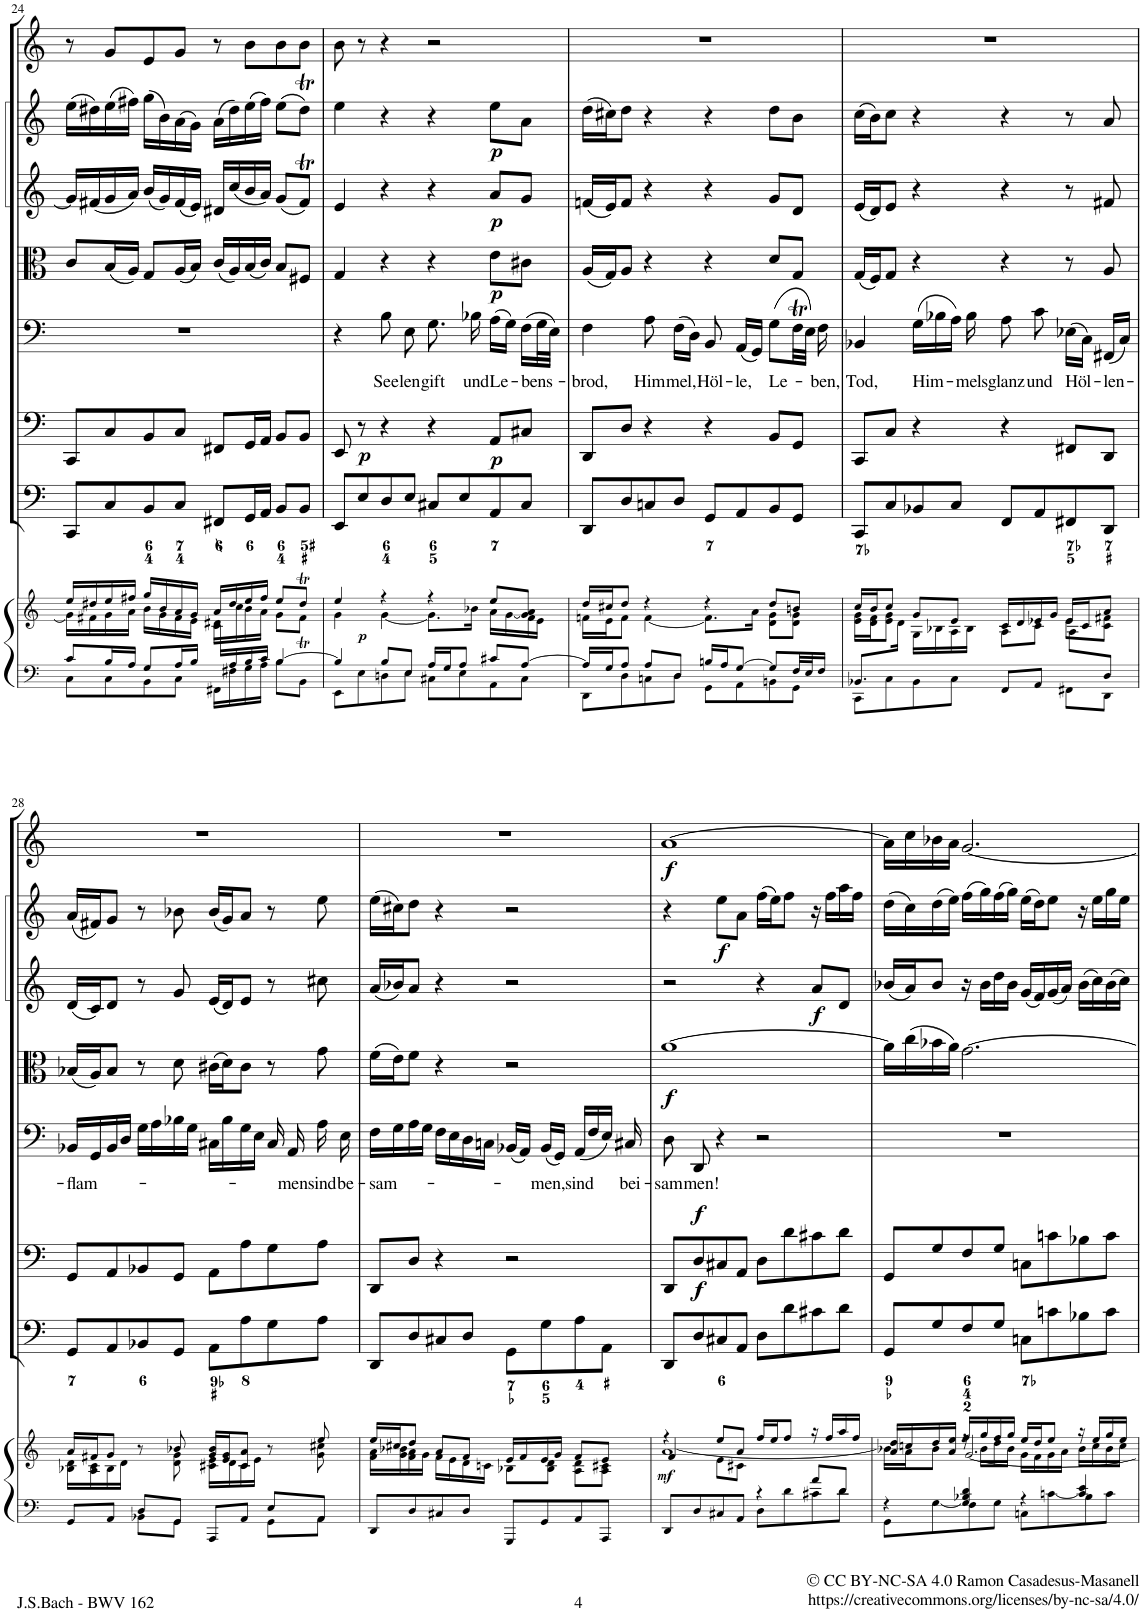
**kern	**kern	**dynam	**kern	**dynam	**kern	**dynam	**kern	**text	**kern	**dynam	**kern	**dynam	**kern	**dynam	**kern	**dynam
*part8	*part8	*part8	*part7	*part7	*part6	*part6	*part5	*part5	*part4	*part4	*part3	*part3	*part2	*part2	*part1	*part1
*staff9	*staff8	*staff8/9	*staff7	*staff7	*staff6	*staff6	*staff5	*staff5	*staff4	*staff4	*staff3	*staff3	*staff2	*staff2	*staff1	*staff1
*I"Piano reduction	*	*	*I"Continuo	*	*I"Fagotto	*	*I"Basso	*	*I"Viola	*	*I"Violino II	*	*I"Violino I	*	*I"Corno da tirarsi	*
*I'Pno	*	*	*	*	*	*	*	*	*	*	*	*	*	*	*	*
!!LO:PB:g=z
*clefF4	*clefG2	*	*clefF4	*	*clefF4	*	*clefF4	*	*clefC3	*	*clefG2	*	*clefG2	*	*clefG2	*
*	*	*	*	*	*	*	*	*	*	*	*	*	*	*	*Trd7c12	*
*k[]	*k[]	*	*k[]	*	*k[]	*	*k[]	*	*k[]	*	*k[]	*	*k[]	*	*k[]	*
*M4/4	*M4/4	*	*M4/4	*	*M4/4	*	*M4/4	*	*M4/4	*	*M4/4	*	*M4/4	*	*M4/4	*
*met(c)	*met(c)	*	*met(c)	*	*met(c)	*	*met(c)	*	*met(c)	*	*met(c)	*	*met(c)	*	*met(c)	*
=24	=24	=24	=24	=24	=24	=24	=24	=24	=24	=24	=24	=24	=24	=24	=24	=24
*^	*^	*	*	*	*	*	*	*	*	*	*	*	*	*	*	*
*	*	*	*^	*	*	*	*	*	*	*	*	*	*	*	*	*	*	*
8c/L	8C\L	16ee/LL	16g\LL]	2ryy	.	8CC/L	.	8CC/L	.	1r	.	8c/L	.	16g/LL]	.	(16ee\LL	.	8r	.
.	.	16dd#X/	16f#X\	.	.	.	.	.	.	.	.	.	.	(16f#X/	.	16dd#X\)	.	.	.
16B/L	8C\	16ee/	16g\	.	.	8C/	.	8C/	.	.	.	(16B/L	.	16g/	.	(16ee\	.	8g/L	.
16A/JJ	.	16ff#X/JJ	16a\JJ	.	.	.	.	.	.	.	.	16A/JJ)	.	16a/JJ)	.	16ff#X\JJ)	.	.	.
8G/L	8BB\	16gg/LL	16b\LL	.	.	8BB/	.	8BB/	.	.	.	8G/L	.	(16b/LL	.	(16gg\LL	.	8e/	.
.	.	16b/	16g\	.	.	.	.	.	.	.	.	.	.	16g/)	.	16b\)	.	.	.
16A/L	8C\J	16a/	16f#\	.	.	8C/J	.	8C/J	.	.	.	(16A/L	.	(16f#/	.	(16a\	.	8g/J	.
16B/JJ	.	16g/JJ	16e\JJ	.	.	.	.	.	.	.	.	16B/JJ)	.	16e/JJ)	.	16g\JJ)	.	.	.
16ryy	16FF#X\LL	16a/LL	16d#X\LL	16c\LL	.	8FF#X/L	.	8FF#X/L	.	.	.	(16c/LL	.	16d#X/LL	.	(16a\LL	.	8r	.
16A/	16F#X\	16dd#/	16cc\	4..ryy	.	.	.	.	.	.	.	16A/)	.	(16cc/	.	16dd#\)	.	.	.
16B/	16G\	16ee/	16b\	.	.	16GG/L	.	16GG/L	.	.	.	(16B/	.	16b/	.	(16ee\	.	8b\L	.
16c/JJ	16A\JJ	16ff#/JJ	16a\JJ	.	.	16AA/JJ	.	16AA/JJ	.	.	.	16c/JJ)	.	16a/JJ)	.	16ff#\JJ)	.	.	.
[4B/	8B\L	8ee/L	8g\L	.	.	8BB/L	.	8BB/L	.	.	.	8B/L	.	(8g/L	.	(8ee\L	.	8b\	.
.	8BB\J	8dd#t/J	8f#t\J	.	.	8BB/J	.	8BB/J	.	.	.	8F#X/J	.	8f#t/J)	.	8dd#t\J)	.	8b\J	.
=25	=25	=25	=25	=25	=25	=25	=25	=25	=25	=25	=25	=25	=25	=25	=25	=25	=25	=25	=25
4B/]	8EE\L	4ee/	4g\	8ryy	.	8EE/L	.	8EE/	.	4r	.	4G/	.	4e/	.	4ee\	.	8b\	.
!	!	!	!	!	!LO:DY:b	!	!LO:DY:a	!	!	!	!	!	!	!	!	!	!	!	!
.	8E\	.	.	2..ryy	p	8E/	p	8r	.	.	.	.	.	.	.	.	.	8r	.
!	!	!	!	!	!	!	!	!	!	!	!LO:LY:b	!	!	!	!	!	!	!	!
8B/L	8Dn\	4r	[4g\	.	.	8D/	.	4r	.	8B\	See-	4r	.	4r	.	4r	.	4r	.
!	!	!	!	!	!	!	!	!	!	!	!LO:LY:b	!	!	!	!	!	!	!	!
8E/J	8E\J	.	.	.	.	8E/J	.	.	.	8E\	-len-	.	.	.	.	.	.	.	.
!	!	!	!	!	!	!	!	!	!	!	!LO:LY:b	!	!	!	!	!	!	!	!
16A/LL	8C#X\L	4r	8.g\L]	.	.	8C#X/L	.	4r	.	8.G\	-gift	4r	.	4r	.	4r	.	2r	.
16G/J	.	.	.	.	.	.	.	.	.	.	.	.	.	.	.	.	.	.	.
8A/J	8E\	.	.	.	.	8E/	.	.	.	.	.	.	.	.	.	.	.	.	.
!	!	!	!	!	!	!	!	!	!	!	!LO:LY:b	!	!	!	!	!	!	!	!
.	.	.	16b-X\Jk	.	.	.	.	.	.	16B-X\	und	.	.	.	.	.	.	.	.
!	!	!	!	!	!	!	!	!	!LO:DY:b	!	!LO:LY:b	!	!LO:DY:b	!	!LO:DY:b	!	!LO:DY:b	!	!
8c#X/L	8AA\	8ee/L	16a\LL	.	.	8AA/	.	8AA/L	p	(16A\LL	Le-	8e\L	p	8a/L	p	8ee\L	p	.	.
.	.	.	[16g\	.	.	.	.	.	.	16G\JJ)	.	.	.	.	.	.	.	.	.
!	!	!	!	!	!	!	!	!	!	!	!LO:LY:b	!	!	!	!	!	!	!	!
[8A/J	8C#\J	8g/] 8a/J	16f\	.	.	8C#/J	.	8C#X/J	.	(16F\LL	-bens-	8c#X\J	.	8g/J	.	8a\J	.	.	.
.	.	.	16e\JJ	.	.	.	.	.	.	32G\L	.	.	.	.	.	.	.	.	.
.	.	.	.	.	.	.	.	.	.	32E\JJJ)	.	.	.	.	.	.	.	.	.
=26	=26	=26	=26	=26	=26	=26	=26	=26	=26	=26	=26	=26	=26	=26	=26	=26	=26	=26	=26
!	!	!	!	!	!	!	!	!	!	!	!LO:LY:b	!	!	!	!	!	!	!	!
*	*	*	*v	*v	*	*	*	*	*	*	*	*	*	*	*	*	*	*	*
16A/LL]	8DD\L	16dd/LL	16fn\LL	.	8DD/L	.	8DD/L	.	4F\	-brod,	(16A/LL	.	(16fn/LL	.	(16dd\LL	.	1r	.
16G/J	.	16cc#X/J	16e\J	.	.	.	.	.	.	.	16G/J)	.	16e/J)	.	16cc#X\J)	.	.	.
8A/J	8D\	8dd/J	8f\J	.	8D/	.	8D/J	.	.	.	8A/J	.	8f/J	.	8dd\J	.	.	.
!	!	!	!	!	!	!	!	!	!	!LO:LY:b	!	!	!	!	!	!	!	!
8A/L	8Cn\	4r	[4f\	.	8Cn/	.	4r	.	8A\	Him-	4r	.	4r	.	4r	.	.	.
!	!	!	!	!	!	!	!	!	!	!LO:LY:b	!	!	!	!	!	!	!	!
8D/J	8D\J	.	.	.	8D/J	.	.	.	(16F\LL	-mel,	.	.	.	.	.	.	.	.
.	.	.	.	.	.	.	.	.	16D\JJ)	.	.	.	.	.	.	.	.	.
!	!	!	!	!	!	!	!	!	!	!LO:LY:b	!	!	!	!	!	!	!	!
16Bn/LL	8GG\L	4r	8.f\L]	.	8GG/L	.	4r	.	8BB/	Höl-	4r	.	4r	.	4r	.	.	.
16A/J	.	.	.	.	.	.	.	.	.	.	.	.	.	.	.	.	.	.
!	!	!	!	!	!	!	!	!	!	!LO:LY:b	!	!	!	!	!	!	!	!
[8G/J	8AA\	.	.	.	8AA/	.	.	.	(16AA/LL	-le,	.	.	.	.	.	.	.	.
.	.	.	16a\Jk	.	.	.	.	.	16GG/JJ)	.	.	.	.	.	.	.	.	.
!	!	!	!	!	!	!	!	!	!	!LO:LY:b	!	!	!	!	!	!	!	!
8G/L]	8BBn\	8dd/L	8d\ 8g\L	.	8BB/	.	8BB/L	.	(8G\L	Le-	8d/L	.	8g/L	.	8dd\L	.	.	.
32F/LL	8GG\J	8bn/J	8d\ 8g\J	.	8GG/J	.	8GG/J	.	32FT\LL	.	8G/J	.	8d/J	.	8b\J	.	.	.
32E/J	.	.	.	.	.	.	.	.	32E\JJJ)	.	.	.	.	.	.	.	.	.
!	!	!	!	!	!	!	!	!	!	!LO:LY:b	!	!	!	!	!	!	!	!
16F/JJ	.	.	.	.	.	.	.	.	16F\	-ben,	.	.	.	.	.	.	.	.
=27	=27	=27	=27	=27	=27	=27	=27	=27	=27	=27	=27	=27	=27	=27	=27	=27	=27	=27
*	*	*	*^	*	*	*	*	*	*	*	*	*	*	*	*	*	*	*
!	!	!	!	!	!	!	!	!	!	!	!LO:LY:b	!	!	!	!	!	!	!	!
8.BB-X/L	8CC\L	16cc/LL	16e\ 16g\LL	8.ryy	.	8CC/L	.	8CC/L	.	4BB-X/	Tod,	(16G/LL	.	(16e/LL	.	(16cc\LL	.	1r	.
.	.	16b/J	16d\ 16f\J	.	.	.	.	.	.	.	.	16F/J)	.	16d/J)	.	16b\J)	.	.	.
.	8C\	8cc/J	8e\ 8g\J	.	.	8C/	.	8C/J	.	.	.	8G/J	.	8e/J	.	8cc\J	.	.	.
16ryy	.	.	.	16d\Jk	.	.	.	.	.	.	.	.	.	.	.	.	.	.	.
!	!	!	!	!	!	!	!	!	!	!	!LO:LY:b	!	!	!	!	!	!	!	!
4ryy	8BB-\	8g/L	16G\LL	2ryy	.	8BB-X/	.	4r	.	(16G\LL	Him-	4r	.	4r	.	4r	.	.	.
.	.	.	16B-X\	.	.	.	.	.	.	16B-X\	.	.	.	.	.	.	.	.	.
.	8C\J	8e/J	16A\	.	.	8C/J	.	.	.	16A\JJ)	.	.	.	.	.	.	.	.	.
!	!	!	!	!	!	!	!	!	!	!	!LO:LY:b	!	!	!	!	!	!	!	!
.	.	.	16B-\JJ	.	.	.	.	.	.	16B-\	-mels	.	.	.	.	.	.	.	.
!	!	!	!	!	!	!	!	!	!	!	!LO:LY:b	!	!	!	!	!	!	!	!
4ryy	8FF/L	16c/LL	8A\L	.	.	8FF/L	.	4r	.	8A\	glanz	4r	.	4r	.	4r	.	.	.
.	.	16d/	.	.	.	.	.	.	.	.	.	.	.	.	.	.	.	.	.
!	!	!	!	!	!	!	!	!	!	!	!LO:LY:b	!	!	!	!	!	!	!	!
.	8AA/J	16e-X/	8c\J	.	.	8AA/	.	.	.	8c\	und	.	.	.	.	.	.	.	.
.	.	16g/JJ	.	.	.	.	.	.	.	.	.	.	.	.	.	.	.	.	.
!	!	!	!	!	!	!	!	!	!	!	!LO:LY:b	!	!	!	!	!	!	!	!
8ryy	8FF#X\L	16e-/LL	8e-\L	8A\L	.	8FF#X/	.	8FF#X/L	.	(16E-X\LL	Höl-	8r	.	8r	.	8r	.	.	.
.	.	16c/J	.	.	.	.	.	.	.	16C\JJ)	.	.	.	.	.	.	.	.	.
!	!	!	!	!	!	!	!	!	!	!	!LO:LY:b	!	!	!	!	!	!	!	!
8D/J	8DD\J	8a/J	8c\ 8f#X\J	8ryy	.	8DD/J	.	8DD/J	.	(16FF#X/LL	-len-	8A/	.	8f#X/	.	8a/	.	.	.
.	.	.	.	.	.	.	.	.	.	16C/JJ)	.	.	.	.	.	.	.	.	.
*	*	*	*v	*v	*	*	*	*	*	*	*	*	*	*	*	*	*	*	*
!!LO:LB:g=z
=28	=28	=28	=28	=28	=28	=28	=28	=28	=28	=28	=28	=28	=28	=28	=28	=28	=28	=28
!	!	!	!	!	!	!	!	!	!	!LO:LY:b	!	!	!	!	!	!	!	!
8GG/L	4ryy	16a/LL	16B-X\ 16d\LL	.	8GG/L	.	8GG/L	.	16BB-X/LL	-flam-	(16B-X/LL	.	(16d/LL	.	(16a/LL	.	1r	.
.	.	16f#X/J	16A\ 16c\	.	.	.	.	.	16GG/	.	16A/J)	.	16c/J)	.	16f#X/J)	.	.	.
8AA/J	.	8g/J	16B-\	.	8AA/	.	8AA/	.	16BB-/	.	8B-/J	.	8d/J	.	8g/J	.	.	.
.	.	.	16d\JJ	.	.	.	.	.	16D/JJ	.	.	.	.	.	.	.	.	.
8D/L	8BB-X\L	8r	8ryy	.	8BB-X/	.	8BB-X/	.	16G\LL	.	8r	.	8r	.	8r	.	.	.
.	.	.	.	.	.	.	.	.	16A\	.	.	.	.	.	.	.	.	.
8GG/J	8GG\J	8b-X/	8d\ 8g\	.	8GG/J	.	8GG/J	.	16B-X\	.	8d\	.	8g/	.	8b-X\	.	.	.
.	.	.	.	.	.	.	.	.	16G\JJ	.	.	.	.	.	.	.	.	.
8AAA/L	4ryy	16g/ 16b-/LL	16c#X\ 16e\LL	.	8AA\L	.	8AA\L	.	16C#X\LL	.	(16c#X\LL	.	(16e/LL	.	(16b-/LL	.	.	.
.	.	16e/ 16g/J	16d\	.	.	.	.	.	16B-\	.	16d\J)	.	16d/J)	.	16g/J)	.	.	.
8AA/J	.	8c#/ 8a/J	16c#\	.	8A\	.	8A\	.	16G\	.	8c#\J	.	8e/J	.	8a/J	.	.	.
.	.	.	16e\JJ	.	.	.	.	.	16E\JJ	.	.	.	.	.	.	.	.	.
8E/L	8GG\L	8r	8ryy	.	8G\	.	8G\	.	16C#/	.	8r	.	8r	.	8r	.	.	.
!	!	!	!	!	!	!	!	!	!	!LO:LY:b	!	!	!	!	!	!	!	!
.	.	.	.	.	.	.	.	.	16AA/	-men	.	.	.	.	.	.	.	.
!	!	!	!	!	!	!	!	!	!	!LO:LY:b	!	!	!	!	!	!	!	!
8AA/J	8AA\J	8ee/	8g\ 8cc#X\	.	8A\J	.	8A\J	.	16A\	sind	8g\	.	8cc#X\	.	8ee\	.	.	.
!	!	!	!	!	!	!	!	!	!	!LO:LY:b	!	!	!	!	!	!	!	!
.	.	.	.	.	.	.	.	.	16E\	be-	.	.	.	.	.	.	.	.
*v	*v	*	*	*	*	*	*	*	*	*	*	*	*	*	*	*	*	*
=29	=29	=29	=29	=29	=29	=29	=29	=29	=29	=29	=29	=29	=29	=29	=29	=29	=29
!	!	!	!	!	!	!	!	!	!LO:LY:b	!	!	!	!	!	!	!	!
8DD/L	16ee/LL	16f\ 16a\LL	.	8DD/L	.	8DD/L	.	16F\LL	-sam-	(16f\LL	.	(16a/LL	.	(16ee\LL	.	1r	.
.	16cc#X/J	16g\ 16b-X\	.	.	.	.	.	16G\	.	16e\J)	.	16b-X/J)	.	16cc#X\J)	.	.	.
8D/	8dd/J	16f\ 16a\	.	8D/	.	8D/J	.	16A\	.	8f\J	.	8a/J	.	8dd\J	.	.	.
.	.	16g\JJ	.	.	.	.	.	16G\JJ	.	.	.	.	.	.	.	.	.
8C#X/	8a/L	16f\LL	.	8C#X/	.	4r	.	16F\LL	.	4r	.	4r	.	4r	.	.	.
.	.	16e\	.	.	.	.	.	16E\	.	.	.	.	.	.	.	.	.
8D/J	8f/J	16d\	.	8D/J	.	.	.	16D\	.	.	.	.	.	.	.	.	.
.	.	16cn\JJ	.	.	.	.	.	16Cn\JJ	.	.	.	.	.	.	.	.	.
8GGG/L	16e/LL	8B-X\L	.	8GG\L	.	2r	.	(16BB-X/LL	.	2r	.	2r	.	2r	.	.	.
.	16f/	.	.	.	.	.	.	16AA/JJ)	.	.	.	.	.	.	.	.	.
!	!	!	!	!	!	!	!	!	!LO:LY:b	!	!	!	!	!	!	!	!
8GG/	16e/	8B-\ 8d\J	.	8G\	.	.	.	(16BB-/LL	-men,	.	.	.	.	.	.	.	.
.	16g/JJ	.	.	.	.	.	.	16GG/JJ)	.	.	.	.	.	.	.	.	.
!	!	!	!	!	!	!	!	!	!LO:LY:b	!	!	!	!	!	!	!	!
8AA/	8f/L	8A\ 8d\L	.	8A\	.	.	.	(16AA/LL	sind	.	.	.	.	.	.	.	.
.	.	.	.	.	.	.	.	16F/	.	.	.	.	.	.	.	.	.
8AAA/J	8e/J	8A\ 8c#X\J	.	8AA\J	.	.	.	16E/JJ)	.	.	.	.	.	.	.	.	.
!	!	!	!	!	!	!	!	!	!LO:LY:b	!	!	!	!	!	!	!	!
.	.	.	.	.	.	.	.	16C#X/	bei-	.	.	.	.	.	.	.	.
=30	=30	=30	=30	=30	=30	=30	=30	=30	=30	=30	=30	=30	=30	=30	=30	=30	=30
*^	*	*^	*	*	*	*	*	*	*	*	*	*	*	*	*	*	*
!	!	!	!	!	!LO:DY:b	!	!	!	!	!	!LO:LY:b	!	!LO:DY:b	!	!	!	!	!	!LO:DY:b
2ryy	8DD/L	4r	[1a	4f/	mf	8DD/L	.	8DD/L	.	8D\	-sam-	[1a	f	2r	.	4r	.	[1a	f
!	!	!	!	!	!	!	!LO:DY:a	!	!LO:DY:a	!	!LO:LY:b	!	!	!	!	!	!	!	!
.	8D/	.	.	.	.	8D/	f	8D/	f	8DD/	-men!	.	.	.	.	.	.	.	.
!	!	!	!	!	!	!	!	!	!	!	!	!	!	!	!	!	!LO:DY:b	!	!
.	8C#X/	8ee/L	.	8e\L	.	8C#X/	.	8C#X/	.	4r	.	.	.	.	.	8ee\L	f	.	.
.	8AA/J	8a/J	.	8c#X\J	.	8AA/J	.	8AA/J	.	.	.	.	.	.	.	8a\J	.	.	.
4r	8D\L	16ff/LL	.	2ryy	.	8D\L	.	8D\L	.	2r	.	.	.	4r	.	(16ff\LL	.	.	.
.	.	16ee/J	.	.	.	.	.	.	.	.	.	.	.	.	.	16ee\J)	.	.	.
.	8d\	8ff/J	.	.	.	8d\	.	8d\	.	.	.	.	.	.	.	8ff\J	.	.	.
!	!	!	!	!	!	!	!	!	!	!	!	!	!	!	!LO:DY:b	!	!	!	!
8a/L	8c#X\	16r	.	.	.	8c#X\	.	8c#X\	.	.	.	.	.	8a/L	f	16r	.	.	.
.	.	16ff/LL	.	.	.	.	.	.	.	.	.	.	.	.	.	16ff\LL	.	.	.
8d/J	8d\J	16aa/	.	.	.	8d\J	.	8d\J	.	.	.	.	.	8d/J	.	16aa\	.	.	.
.	.	16ff/JJ	.	.	.	.	.	.	.	.	.	.	.	.	.	16ff\JJ	.	.	.
=31	=31	=31	=31	=31	=31	=31	=31	=31	=31	=31	=31	=31	=31	=31	=31	=31	=31	=31	=31
4r	8GG\L	16a/] 16dd/LL	16b-X\LL	4ryy	.	8GG/L	.	8GG/L	.	1r	.	16a\LL]	.	(16b-X/LL	.	(16dd\LL	.	16a\LL]	.
.	.	16ccn/	16a\J	.	.	.	.	.	.	.	.	(16cc\	.	16a/J)	.	16cc\)	.	16cc\	.
.	[8G\	16dd/	8b-\J	.	.	8G/	.	8G/	.	.	.	16b-X\	.	8b-/J	.	(16dd\	.	16b-X\	.
.	.	16a/ 16ee/JJ	.	.	.	.	.	.	.	.	.	16a\JJ)	.	.	.	16ee\JJ)	.	16a\JJ	.
4G/] 4B-X/ 4d/	8F\	16ff/LL	16r	[<2.g/	.	8F/	.	8F/	.	.	.	[2.g\	.	16r	.	(16ff\LL	.	[2.g/	.
.	.	16gg/	16b-\LL	.	.	.	.	.	.	.	.	.	.	16b-\LL	.	16gg\)	.	.	.
.	8G\J	16ff/	16dd\	.	.	8G/J	.	8G/J	.	.	.	.	.	16dd\	.	(16ff\	.	.	.
.	.	16gg/JJ	16b-\JJ	.	.	.	.	.	.	.	.	.	.	16b-\JJ	.	16gg\JJ)	.	.	.
4r	8Cn\L	16ee/LL	16g\LL	.	.	8Cn\L	.	8Cn\L	.	.	.	.	.	(16g/LL	.	(16ee\LL	.	.	.
.	.	16dd/J	16f\	.	.	.	.	.	.	.	.	.	.	16f/)	.	16dd\J)	.	.	.
.	[8cn\	8ee/J	16g\	.	.	8cn\	.	8cn\	.	.	.	.	.	(16g/	.	8ee\J	.	.	.
.	.	.	16a\JJ	.	.	.	.	.	.	.	.	.	.	16a/JJ)	.	.	.	.	.
4c/] 4e/	8B-\	16r	16b-\LL	.	.	8B-X\	.	8B-X\	.	.	.	.	.	(16b-\LL	.	16r	.	.	.
.	.	16ee/LL	16cc\	.	.	.	.	.	.	.	.	.	.	16cc\)	.	16ee\LL	.	.	.
.	8c\J	16gg/	16b-\	.	.	8c\J	.	8c\J	.	.	.	.	.	(16b-\	.	16gg\	.	.	.
.	.	16ee/JJ	16cc\JJ	.	.	.	.	.	.	.	.	.	.	16cc\JJ)	.	16ee\JJ	.	.	.
*v	*v	*	*	*	*	*	*	*	*	*	*	*	*	*	*	*	*	*	*
*	*v	*v	*v	*	*	*	*	*	*	*	*	*	*	*	*	*	*	*
=	=	=	=	=	=	=	=	=	=	=	=	=	=	=	=	=
*-	*-	*-	*-	*-	*-	*-	*-	*-	*-	*-	*-	*-	*-	*-	*-	*-
